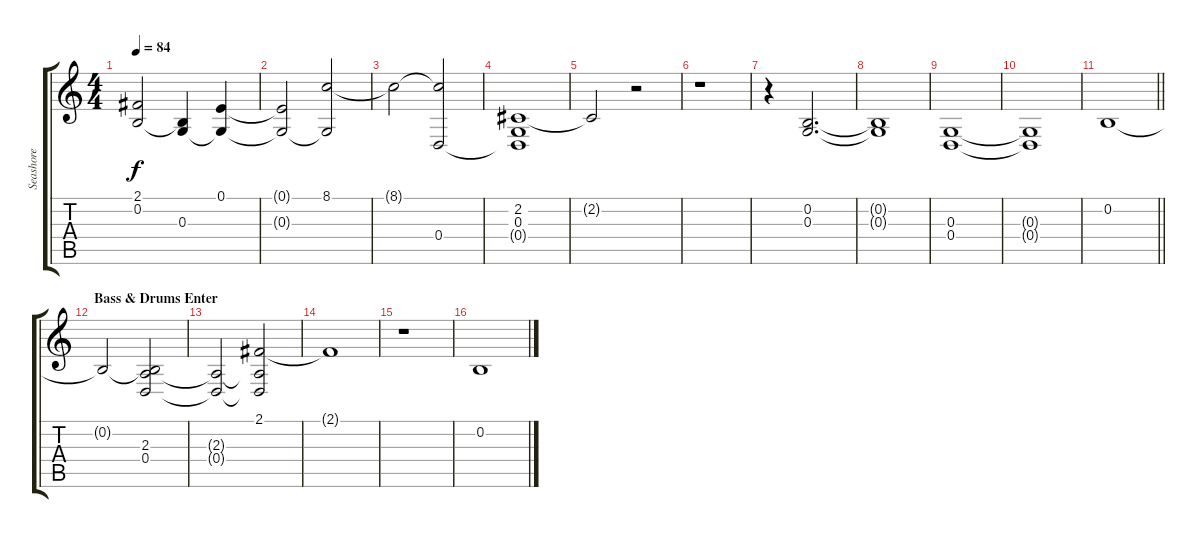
\track ("Seashore" "Seashore") {instrument seashore}
\staff {score tabs}
\tuning (E4 B3 G3 D3 A2 E2) {hide}
\ts (4 4)
\tempo 84
\clef g2
\ks c
(2.1{t} 0.2{t}).2{dy f} (0.2{t} 0.3).4 (0.1 0.3{t}).4 |
(0.1{t} 0.3{t}).2 (8.1 0.3{t}).2 |
8.1{t}.2 (8.1{t} 0.4).2 |
(2.2 0.3 0.4{t}).1 |
2.2{t}.2 r.2 |
r.1 |
r.4 (0.2 0.3).2{d} |
(0.2{t} 0.3{t}).1 |
(0.3 0.4).1 |
(0.3{t} 0.4{t}).1 |
\barLineRight lightlight
0.2.1 |
\section ("" "Bass & Drums Enter")
0.2{t}.2 (0.2{t} 2.3 0.4).2 |
(2.3{t} 0.4{t}).2 (2.1 2.3{t} 0.4{t}).2 |
2.1{t}.1 |
r.1 |
0.2.1
